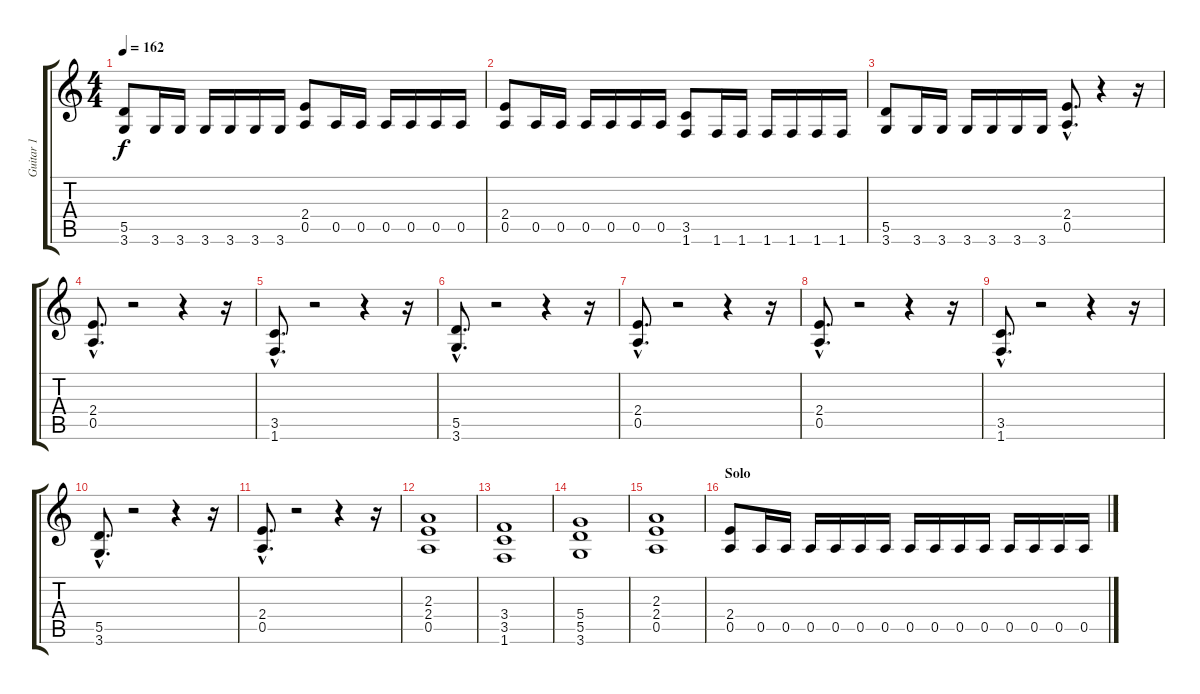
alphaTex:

\track ("Guitar 1" "Guitar 1") {instrument overdrivenguitar}
\staff {score tabs}
\tuning (E4 B3 G3 D3 A2 E2) {hide}
\ts (4 4)
\tempo 162
\clef g2
\ks c
(5.5 3.6).8{dy f} 3.6.16 3.6.16 3.6.16 3.6.16 3.6.16 3.6.16 (2.4 0.5).8 0.5.16 0.5.16 0.5.16 0.5.16 0.5.16 0.5.16 |
(2.4 0.5).8 0.5.16 0.5.16 0.5.16 0.5.16 0.5.16 0.5.16 (3.5 1.6).8 1.6.16 1.6.16 1.6.16 1.6.16 1.6.16 1.6.16 |
(5.5 3.6).8 3.6.16 3.6.16 3.6.16 3.6.16 3.6.16 3.6.16 (2.4{hac} 0.5{hac}).8{d} r.4 r.16 |
\section ("" "")
(2.4{hac} 0.5{hac}).8{d} r.2 r.4 r.16 |
(3.5{hac} 1.6{hac}).8{d} r.2 r.4 r.16 |
(5.5{hac} 3.6{hac}).8{d} r.2 r.4 r.16 |
(2.4{hac} 0.5{hac}).8{d} r.2 r.4 r.16 |
(2.4{hac} 0.5{hac}).8{d} r.2 r.4 r.16 |
(3.5{hac} 1.6{hac}).8{d} r.2 r.4 r.16 |
(5.5{hac} 3.6{hac}).8{d} r.2 r.4 r.16 |
(2.4{hac} 0.5{hac}).8{d} r.2 r.4 r.16 |
\section ("" "")
(2.3 2.4 0.5).1 |
(3.4 3.5 1.6).1 |
(5.4 5.5 3.6).1 |
(2.3 2.4 0.5).1 |
\section ("" "Solo")
(2.4 0.5).8 0.5.16 0.5.16 0.5.16 0.5.16 0.5.16 0.5.16 0.5.16 0.5.16 0.5.16 0.5.16 0.5.16 0.5.16 0.5.16 0.5.16
